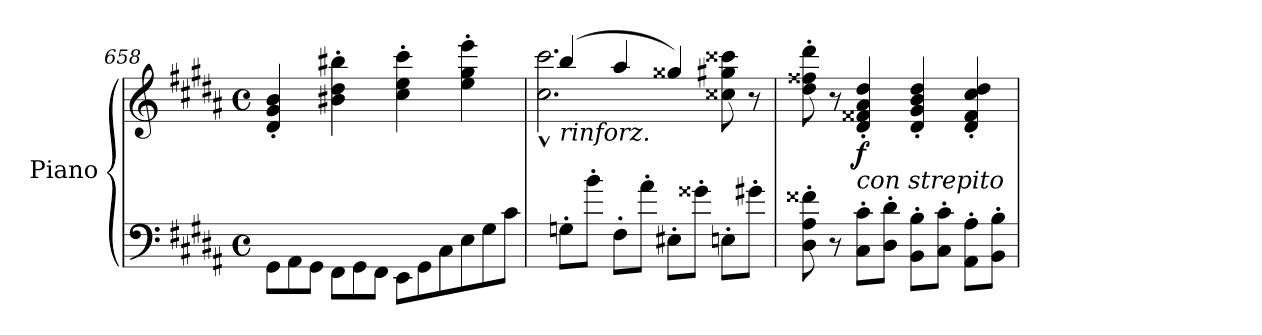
**kern	**kern	**dynam
*part1	*part1	*part1
*staff2	*staff1	*staff1/2
*I"Piano	*	*
*I'Pno	*	*
*clefF4	*clefG2	*
*k[f#c#g#d#a#]	*k[f#c#g#d#a#]	*
*M4/4	*M4/4	*
*met(c)	*met(c)	*
*Xtuplet	*	*
=658	=658	=658
12GG#\L	4d#/' 4g#/' 4b/'	.
12AA#\	.	.
12GG#\J	.	.
12FF#\L	4b#X\' 4dd#\' 4bb#X\'	.
12GG#\	.	.
12FF#\J	.	.
12EE\L	4cc#\' 4ee\' 4ccc#\'	.
12GG#\	.	.
12C#\	.	.
12E\	4ee\' 4gg#\' 4eee\'	.
12G#\	.	.
12c#\J	.	.
=659	=659	=659
*	*^	*
!	!LO:TX:b:i:t=rinforz.	!	!
8Gn'\L	(<4bb/	2.cc#\^^ 2.ccc#\^^	.
8b'\J	.	.	.
8F#'\L	4aa#/	.	.
8a#'\J	.	.	.
8E#X'\L	4gg##X/)	.	.
8g##X'\J	.	.	.
8En'\L	8cc##X\ 8gg#X\ 8ccc##X\	4ryy	.
8g#X'\J	8r	.	.
*	*v	*v	*
!!LO:LB:g=z
=660	=660	=660
8D#\' 8A#\' 8f##X\'	8dd#\' 8ff##X\' 8ddd#\'	.
8r	8r	.
!	!LO:TX:b:i:t=con strepito	!
!	!	!LO:DY:b
8C#\' 8c#\'L	4d#/' 4f##X/' 4a#/' 4dd#/'	f
8D#\' 8d#\'J	.	.
8BB\' 8B\'L	4d#/' 4g#/' 4b/' 4dd#/'	.
8C#\' 8c#\'J	.	.
8AA#\' 8A#\'L	4d#/' 4f##/' 4cc#/' 4dd#/'	.
8BB\' 8B\'J	.	.
=	=	=
*-	*-	*-
